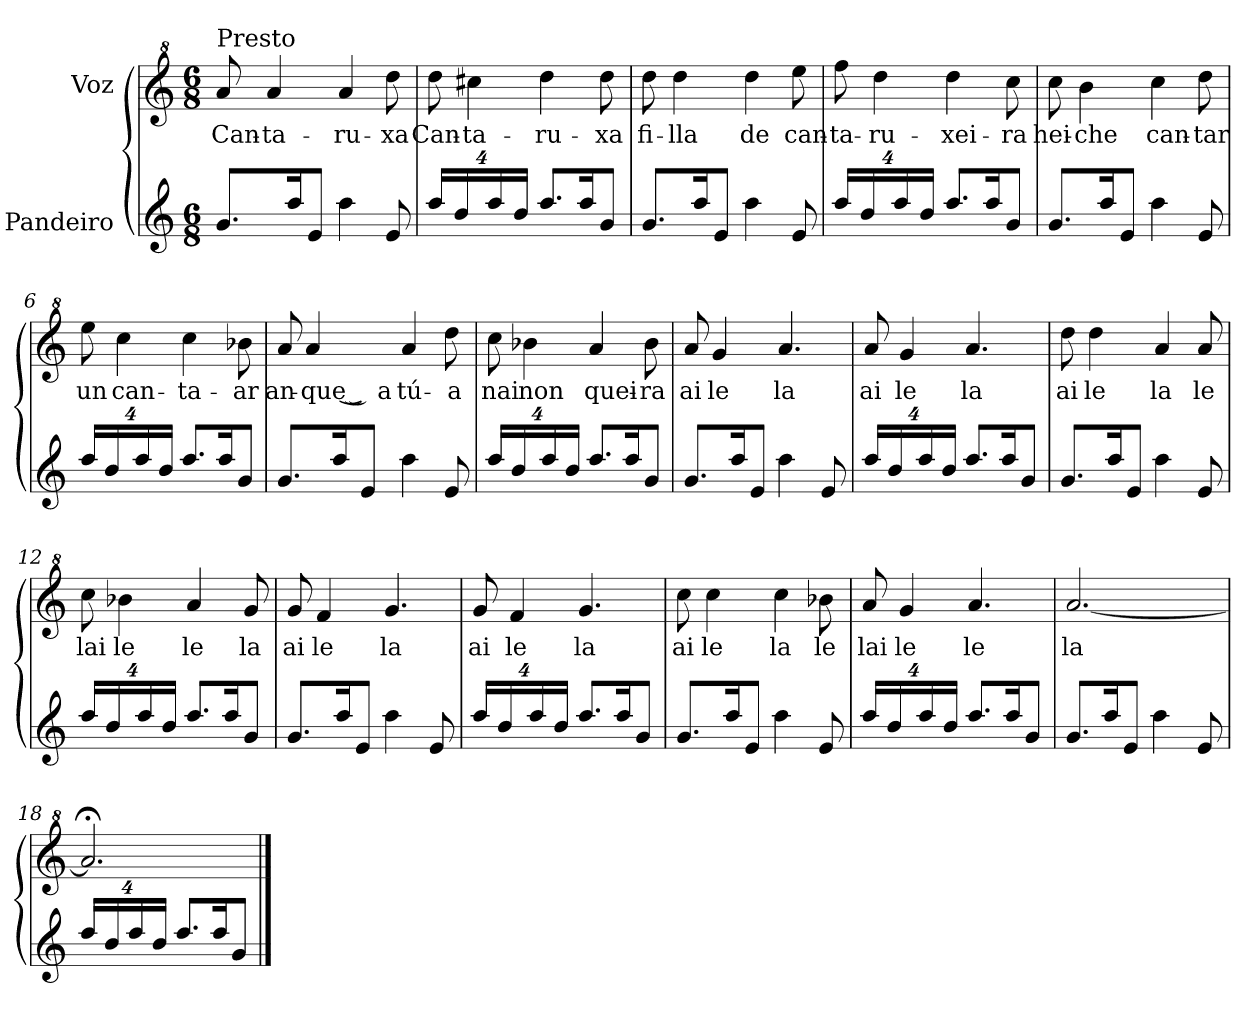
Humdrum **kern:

**kern	**kern	**text
*part2	*part1	*part1
*staff2	*staff1	*staff1
*I"Pandeiro	*I"Voz	*
*stria3	*	*
*	*clefG^2	*
*k[]	*k[]	*
*C:	*C:	*
*M6/8	*M6/8	*
=1	=1	=1
!	!LO:TX:a:t=Presto	!
8.g/L	8aa/	Can-
.	4aa/	-ta-
16dd/K	.	.
8e/J	.	.
4dd\	4aa/	-ru-
8e/	8ddd\	-xa
=2	=2	=2
*Xbrackettup	*	*
32%3dd/L	8ddd\	Can-
32%3b/	.	.
.	4ccc#X\	-ta-
32%3dd/	.	.
32%3b/J	.	.
8.dd/L	4ddd\	-ru-
16dd/K	.	.
8g/J	8ddd\	-xa
=3	=3	=3
8.g/L	8ddd\	fi-
.	4ddd\	-lla
16dd/K	.	.
8e/J	.	.
4dd\	4ddd\	de
8e/	8eee\	can-
=4	=4	=4
32%3dd/L	8fff\	-ta-
32%3b/	.	.
.	4ddd\	-ru-
32%3dd/	.	.
32%3b/J	.	.
8.dd/L	4ddd\	-xei-
16dd/K	.	.
8g/J	8ccc\	-ra
!!LO:LB:g=z
=5	=5	=5
8.g/L	8ccc\	hei-
.	4bb\	-che
16dd/K	.	.
8e/J	.	.
4dd\	4ccc\	can-
8e/	8ddd\	-tar
=6	=6	=6
32%3dd/L	8eee\	un
32%3b/	.	.
.	4ccc\	can-
32%3dd/	.	.
32%3b/J	.	.
8.dd/L	4ccc\	-ta-
16dd/K	.	.
8g/J	8bb-X\	-ar
=7	=7	=7
8.g/L	8aa/	an-
.	4aa/	-que ͜ a
16dd/K	.	.
8e/J	.	.
4dd\	4aa/	tú-
8e/	8ddd\	-a
=8	=8	=8
32%3dd/L	8ccc\	nai
32%3b/	.	.
.	4bb-X\	non
32%3dd/	.	.
32%3b/J	.	.
8.dd/L	4aa/	quei-
16dd/K	.	.
8g/J	8bb-\	-ra
=9	=9	=9
8.g/L	8aa/	ai
.	4gg/	le
16dd/K	.	.
8e/J	.	.
4dd\	4.aa/	la
8e/	.	.
!!LO:LB:g=z
=10	=10	=10
32%3dd/L	8aa/	ai
32%3b/	.	.
.	4gg/	le
32%3dd/	.	.
32%3b/J	.	.
8.dd/L	4.aa/	la
16dd/K	.	.
8g/J	.	.
=11	=11	=11
8.g/L	8ddd\	ai
.	4ddd\	le
16dd/K	.	.
8e/J	.	.
4dd\	4aa/	la
8e/	8aa/	le
=12	=12	=12
32%3dd/L	8ccc\	lai
32%3b/	.	.
.	4bb-X\	le
32%3dd/	.	.
32%3b/J	.	.
8.dd/L	4aa/	le
16dd/K	.	.
8g/J	8gg/	la
=13	=13	=13
8.g/L	8gg/	ai
.	4ff/	le
16dd/K	.	.
8e/J	.	.
4dd\	4.gg/	la
8e/	.	.
=14	=14	=14
32%3dd/L	8gg/	ai
32%3b/	.	.
.	4ff/	le
32%3dd/	.	.
32%3b/J	.	.
8.dd/L	4.gg/	la
16dd/K	.	.
8g/J	.	.
!!LO:LB:g=z
=15	=15	=15
8.g/L	8ccc\	ai
.	4ccc\	le
16dd/K	.	.
8e/J	.	.
4dd\	4ccc\	la
8e/	8bb-X\	le
=16	=16	=16
32%3dd/L	8aa/	lai
32%3b/	.	.
.	4gg/	le
32%3dd/	.	.
32%3b/J	.	.
8.dd/L	4.aa/	le
16dd/K	.	.
8g/J	.	.
=17	=17	=17
8.g/L	[2.aa/	la
16dd/K	.	.
8e/J	.	.
4dd\	.	.
8e/	.	.
=18	=18	=18
32%3dd/L	2.aa;</]	.
32%3b/	.	.
32%3dd/	.	.
32%3b/J	.	.
8.dd/L	.	.
16dd/K	.	.
8g/J	.	.
==	==	==
*-	*-	*-
